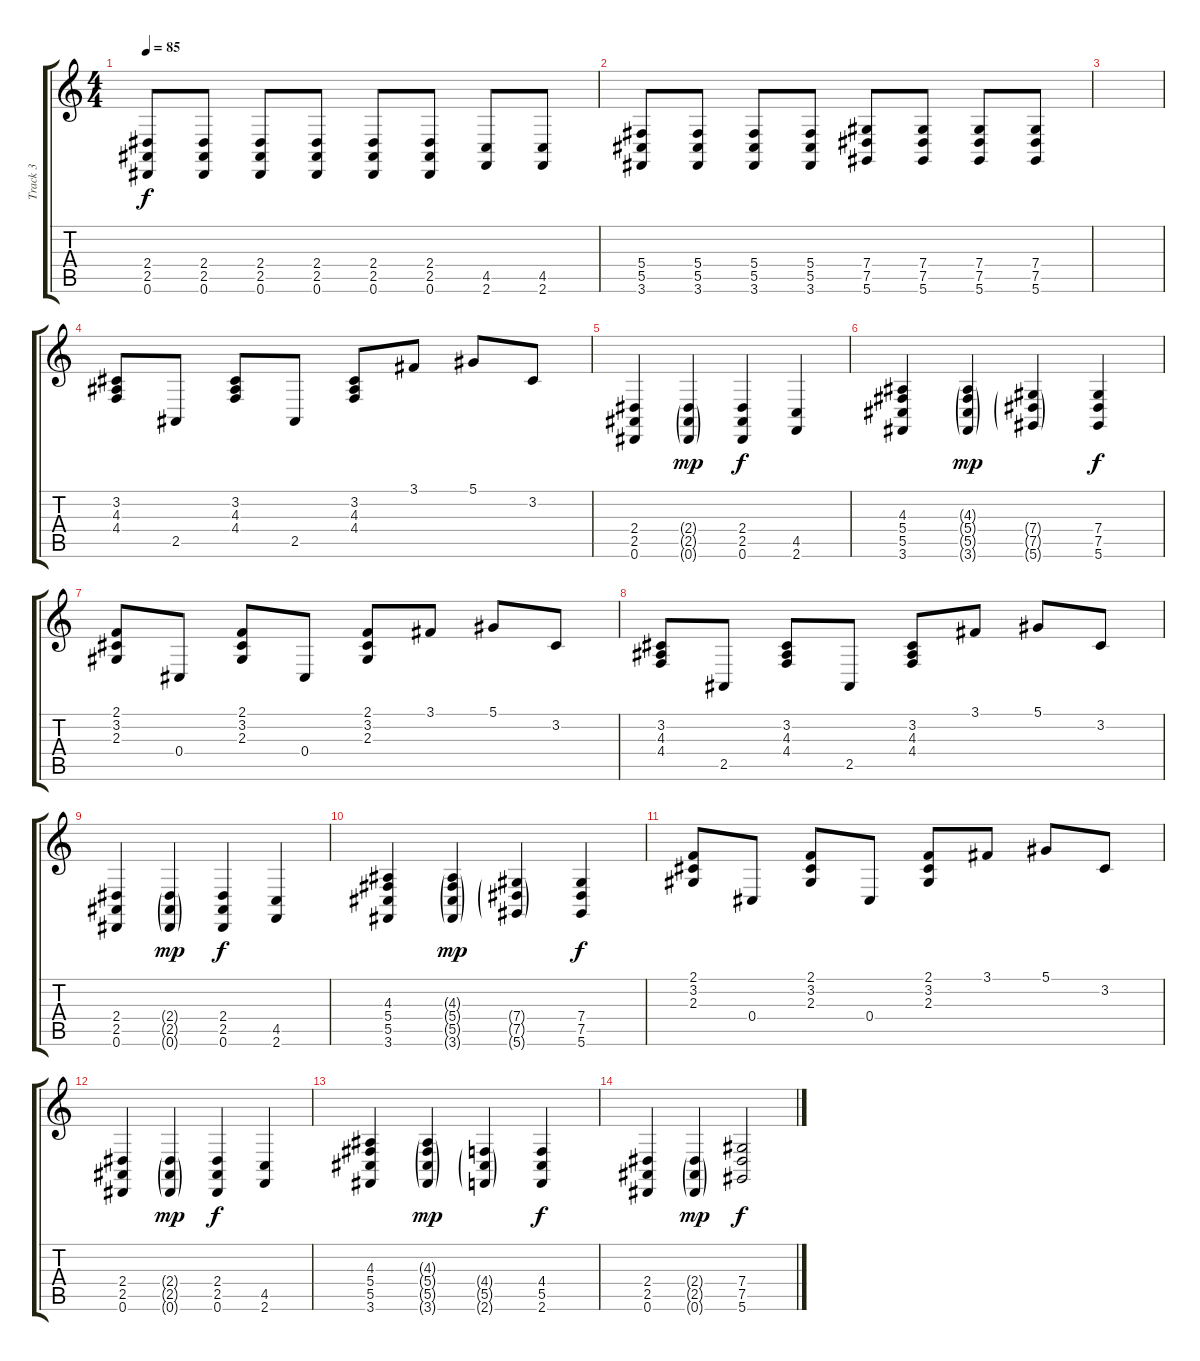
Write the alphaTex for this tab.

\track ("Track 3" "Track 3") {instrument acousticgrandpiano}
\staff {score tabs}
\tuning (Eb4 Bb3 Gb3 Db3 Ab2 Eb2) {hide}
\ts (4 4)
\tempo 85
\clef g2
\ks c
(2.4 2.5 0.6).8{dy f} (2.4 2.5 0.6).8 (2.4 2.5 0.6).8 (2.4 2.5 0.6).8 (2.4 2.5 0.6).8 (2.4 2.5 0.6).8 (4.5 2.6).8 (4.5 2.6).8 |
(5.4 5.5 3.6).8 (5.4 5.5 3.6).8 (5.4 5.5 3.6).8 (5.4 5.5 3.6).8 (7.4 7.5 5.6).8 (7.4 7.5 5.6).8 (7.4 7.5 5.6).8 (7.4 7.5 5.6).8 |
|
(3.2 4.3 4.4).8 2.5.8 (3.2 4.3 4.4).8 2.5.8 (3.2 4.3 4.4).8 3.1.8 5.1.8 3.2.8 |
(2.4 2.5 0.6).4 (2.4{g} 2.5{g} 0.6{g}).4{dy mp} (2.4 2.5 0.6).4{dy f} (4.5 2.6).4 |
(4.3 5.4 5.5 3.6).4 (4.3{g} 5.4{g} 5.5{g} 3.6{g}).4{dy mp} (7.4{g} 7.5{g} 5.6{g}).4 (7.4 7.5 5.6).4{dy f} |
(2.1 3.2 2.3).8 0.4.8 (2.1 3.2 2.3).8 0.4.8 (2.1 3.2 2.3).8 3.1.8 5.1.8 3.2.8 |
(3.2 4.3 4.4).8 2.5.8 (3.2 4.3 4.4).8 2.5.8 (3.2 4.3 4.4).8 3.1.8 5.1.8 3.2.8 |
(2.4 2.5 0.6).4 (2.4{g} 2.5{g} 0.6{g}).4{dy mp} (2.4 2.5 0.6).4{dy f} (4.5 2.6).4 |
(4.3 5.4 5.5 3.6).4 (4.3{g} 5.4{g} 5.5{g} 3.6{g}).4{dy mp} (7.4{g} 7.5{g} 5.6{g}).4 (7.4 7.5 5.6).4{dy f} |
(2.1 3.2 2.3).8 0.4.8 (2.1 3.2 2.3).8 0.4.8 (2.1 3.2 2.3).8 3.1.8 5.1.8 3.2.8 |
(2.4 2.5 0.6).4 (2.4{g} 2.5{g} 0.6{g}).4{dy mp} (2.4 2.5 0.6).4{dy f} (4.5 2.6).4 |
(4.3 5.4 5.5 3.6).4 (4.3{g} 5.4{g} 5.5{g} 3.6{g}).4{dy mp} (4.4{g} 5.5{g} 2.6{g}).4 (4.4 5.5 2.6).4{dy f} |
(2.4 2.5 0.6).4 (2.4{g} 2.5{g} 0.6{g}).4{dy mp} (7.4 7.5 5.6).2{dy f}
